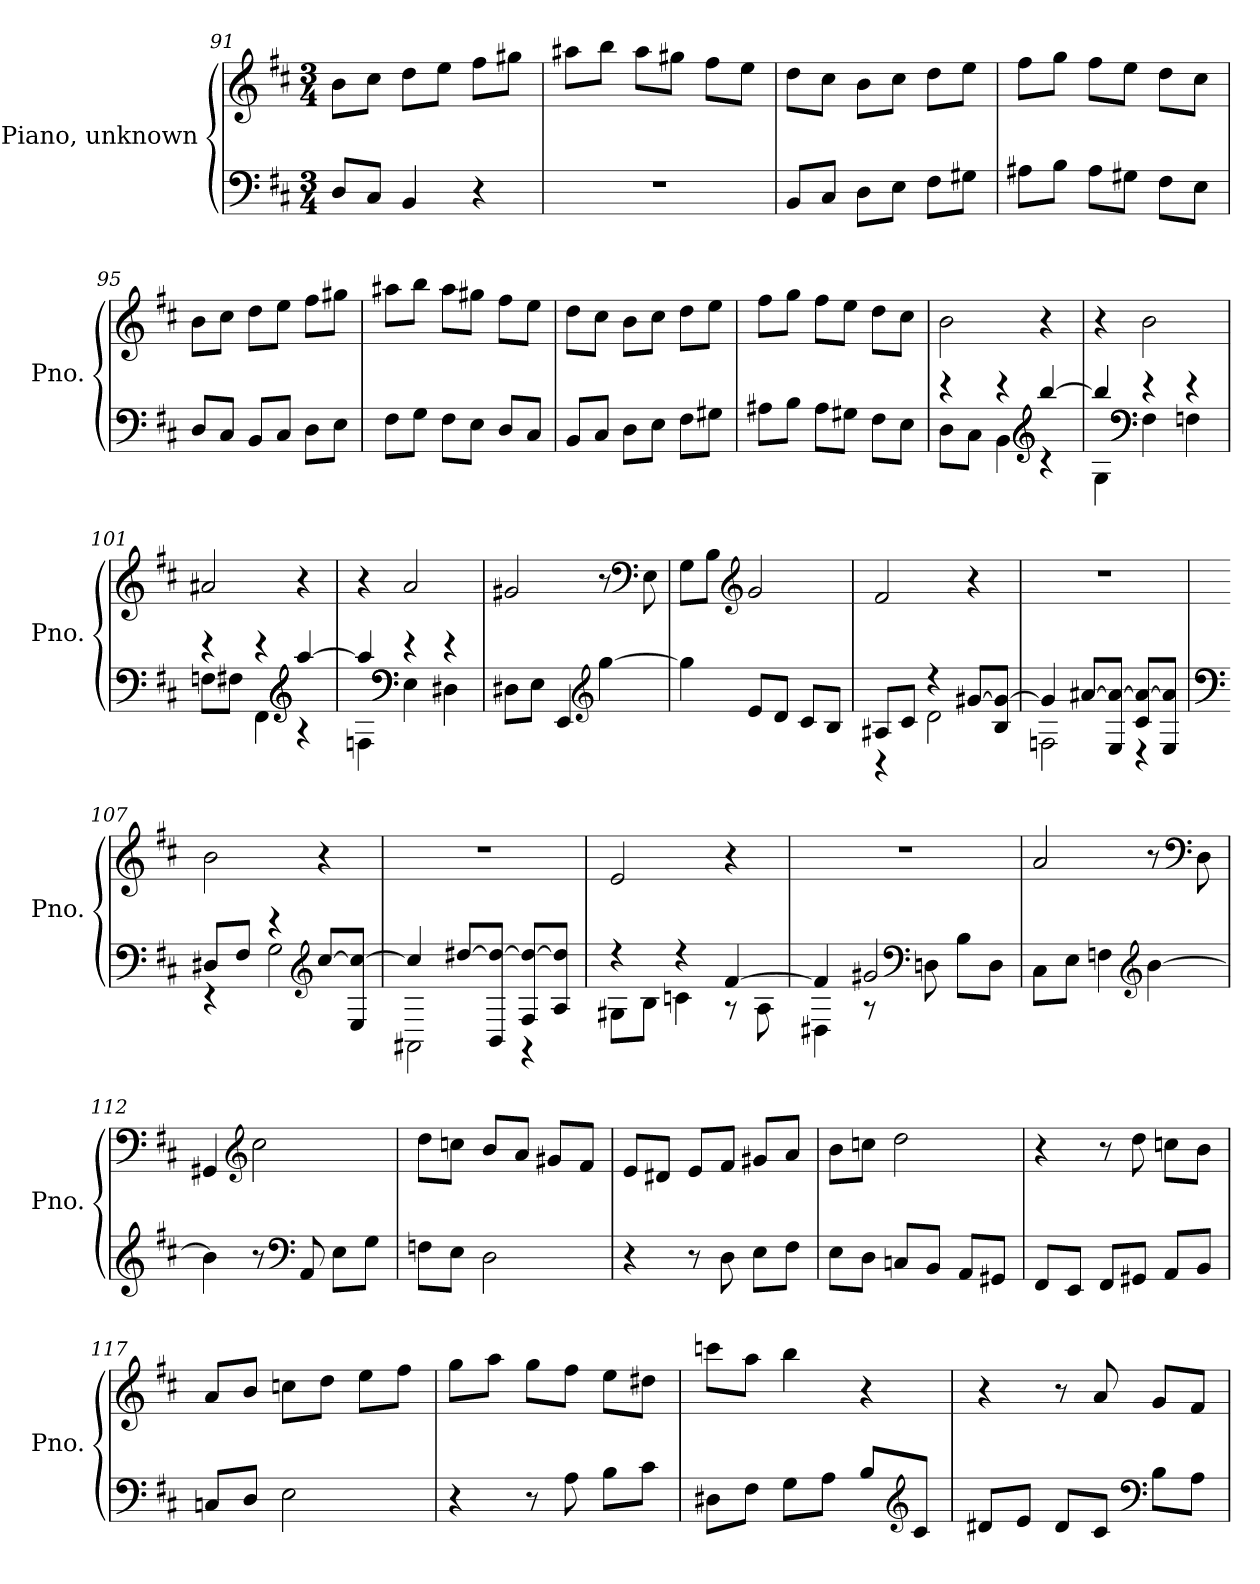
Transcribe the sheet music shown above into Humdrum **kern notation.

**kern	**kern
*part1	*part1
*staff2	*staff1
*I"Piano, unknown	*
*I'Pno.	*
*clefF4	*clefG2
*k[f#c#]	*k[f#c#]
*M3/4	*M3/4
=91	=91
8D/L	8b\L
8C#/J	8cc#\J
4BB/	8dd\L
.	8ee\J
4r	8ff#\L
.	8gg#X\J
!!LO:PB:g=z
=92	=92
2.r	8aa#X\L
.	8bb\J
.	8aa#\L
.	8gg#X\J
.	8ff#\L
.	8ee\J
=93	=93
8BB/L	8dd\L
8C#/J	8cc#\J
8D\L	8b\L
8E\J	8cc#\J
8F#\L	8dd\L
8G#X\J	8ee\J
=94	=94
8A#X\L	8ff#\L
8B\J	8gg\J
8A#\L	8ff#\L
8G#X\J	8ee\J
8F#\L	8dd\L
8E\J	8cc#\J
=95	=95
8D/L	8b\L
8C#/J	8cc#\J
8BB/L	8dd\L
8C#/J	8ee\J
8D\L	8ff#\L
8E\J	8gg#X\J
=96	=96
8F#\L	8aa#X\L
8G\J	8bb\J
8F#\L	8aa#\L
8E\J	8gg#X\J
8D/L	8ff#\L
8C#/J	8ee\J
!!LO:LB:g=z
=97	=97
8BB/L	8dd\L
8C#/J	8cc#\J
8D\L	8b\L
8E\J	8cc#\J
8F#\L	8dd\L
8G#X\J	8ee\J
=98	=98
8A#X\L	8ff#\L
8B\J	8gg\J
8A#\L	8ff#\L
8G#X\J	8ee\J
8F#\L	8dd\L
8E\J	8cc#\J
=99	=99
*^	*
4r	8D\L	2b\
.	8C#\J	.
4r	4BB\	.
*clefG2	*	*
[4bb/	4r	4r
=100	=100	=100
4bb/]	4G\	4r
*clefF4	*	*
4r	4F#\	2b\
4r	4Fn\	.
=101	=101	=101
4r	8Fn\L	2a#X/
.	8F#X\J	.
4r	4FF#\	.
*clefG2	*	*
[4aa/	4r	4r
=102	=102	=102
4aa/]	4Fn\	4r
*clefF4	*	*
4r	4E\	2a/
4r	4D#X\	.
*v	*v	*
!!LO:LB:g=z
=103	=103
8D#X\L	2g#X/
8E\J	.
4EE/	.
*clefG2	*
[4gg\	8r
*	*clefF4
.	8E\
=104	=104
4gg\]	8G\L
.	8B\J
*	*clefG2
8e/L	2g/
8d/J	.
8c#/L	.
8B/J	.
=105	=105
*^	*
8A#X/L	4r	2f#/
8c#/J	.	.
4r	2d\	.
[8g#X/L	.	4r
8B/ 8g#/_J	.	.
=106	=106	=106
4g#/]	2Fn\	2.r
[8a#X/L	.	.
8E/ 8a#/_J	.	.
8c#/ 8a#/_L	4r	.
8E/ 8a#/]J	.	.
!!LO:LB:g=z
=107	=107	=107
*clefF4	*	*
8D#X/L	4r	2b\
8F#/J	.	.
4r	2G\	.
*clefG2	*	*
[8cc#/L	.	4r
8E/ 8cc#/_J	.	.
=108	=108	=108
4cc#/]	2AA#X\	2.r
[8dd#X/L	.	.
8BB/ 8dd#/_J	.	.
8F#/ 8dd#/_L	4r	.
8A/ 8dd#/]J	.	.
=109	=109	=109
4r	8G#X\L	2e/
.	8B\J	.
4r	4cn\	.
[4f#/	8r	4r
.	8A\	.
=110	=110	=110
4f#/]	4D#X\	2.r
2g#X/	8r	.
*clefF4	*	*
.	8Dn\	.
.	8B\L	.
.	8D\J	.
*v	*v	*
!!LO:LB:g=z
=111	=111
8C#\L	2a/
8E\J	.
4Fn\	.
*clefG2	*
[4b\	8r
*	*clefF4
.	8D\
=112	=112
4b\]	4GG#X/
*	*clefG2
8r	2cc#\
*clefF4	*
8AA/	.
8E\L	.
8G\J	.
=113	=113
8Fn\L	8dd\L
8E\J	8ccn\J
2D\	8b/L
.	8a/J
.	8g#X/L
.	8f#/J
=114	=114
4r	8e/L
.	8d#X/J
8r	8e/L
8D\	8f#/J
8E\L	8g#X/L
8F#\J	8a/J
=115	=115
8E\L	8b\L
8D\J	8ccn\J
8Cn/L	2dd\
8BB/J	.
8AA/L	.
8GG#X/J	.
!!LO:LB:g=z
=116	=116
8FF#/L	4r
8EE/J	.
8FF#/L	8r
8GG#X/J	8dd\
8AA/L	8ccn\L
8BB/J	8b\J
=117	=117
8Cn/L	8a/L
8D/J	8b/J
2E\	8ccn\L
.	8dd\J
.	8ee\L
.	8ff#\J
=118	=118
4r	8gg\L
.	8aa\J
8r	8gg\L
8A\	8ff#\J
8B\L	8ee\L
8c#\J	8dd#X\J
=119	=119
8D#X\L	8cccn\L
8F#\J	8aa\J
8G\L	4bb\
8A\J	.
8B/L	4r
*clefG2	*
8c#/J	.
=120	=120
8d#X/L	4r
8e/J	.
8d#/L	8r
8c#/J	8a/
*clefF4	*
8B\L	8g/L
8A\J	8f#/J
=	=
*-	*-
